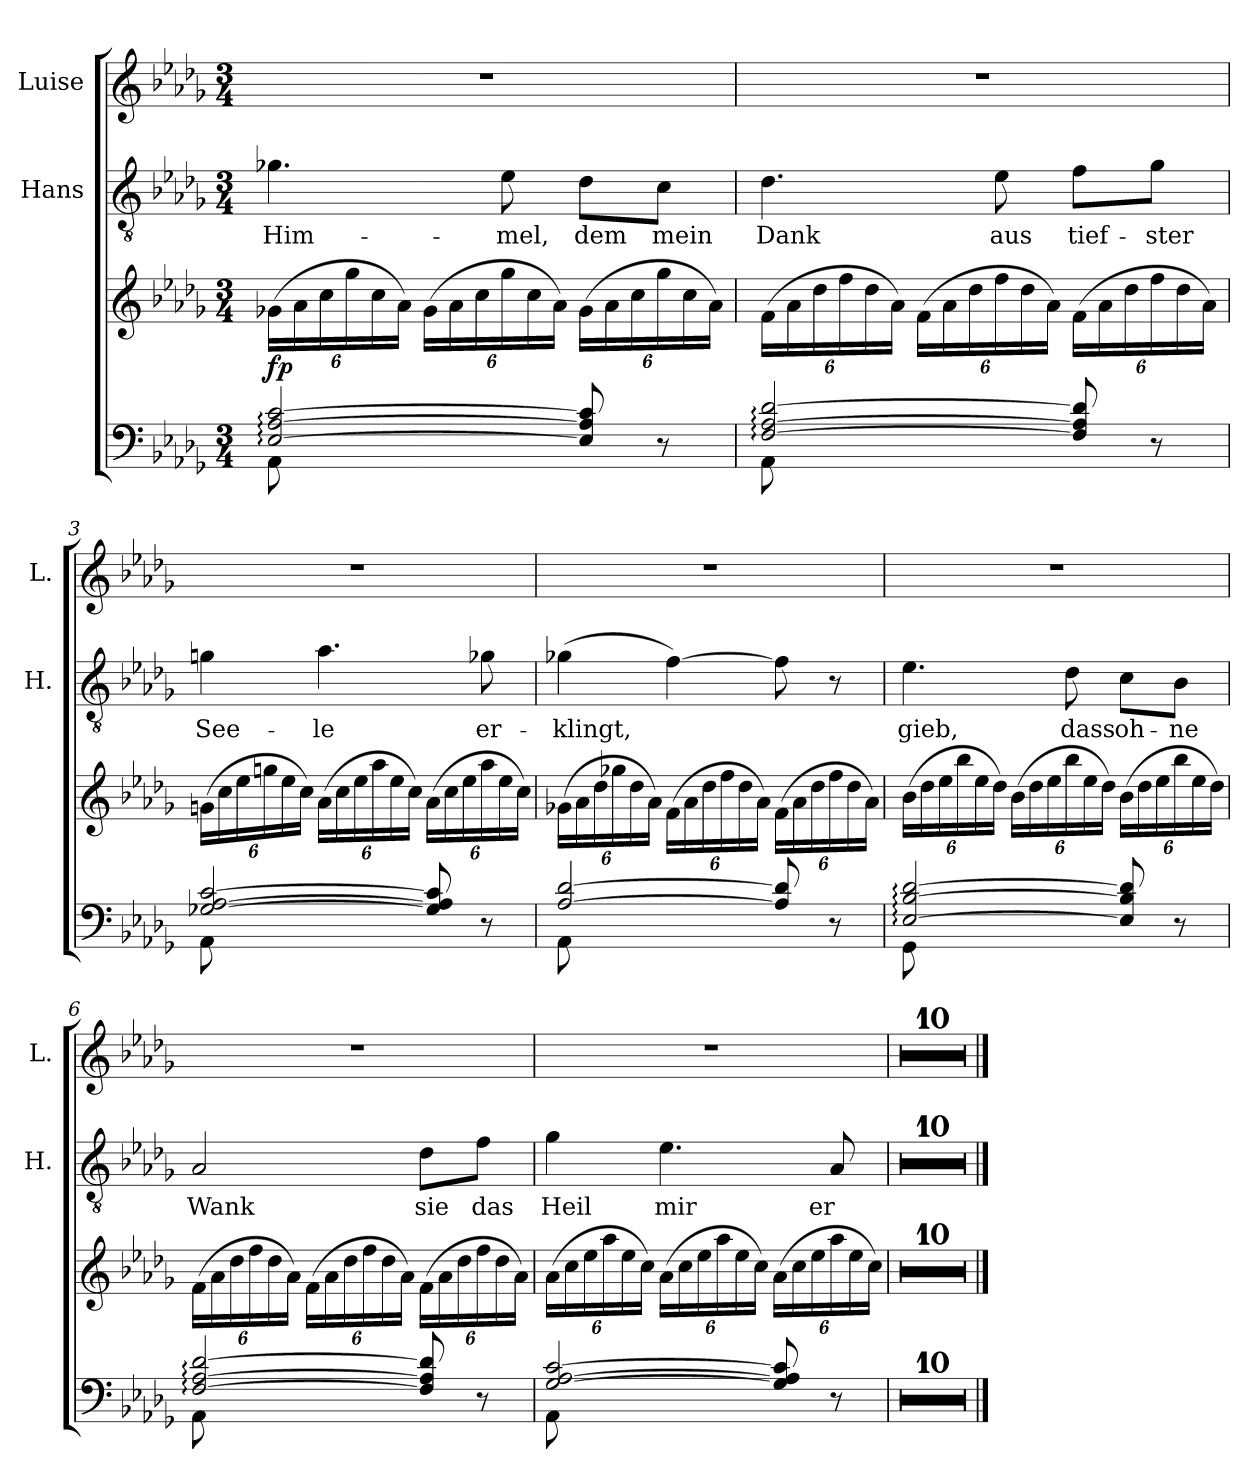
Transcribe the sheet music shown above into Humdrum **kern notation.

**kern	**kern	**dynam	**kern	**text	**kern
*part3	*part3	*part3	*part2	*part2	*part1
*staff4	*staff3	*staff3/4	*staff2	*staff2	*staff1
*	*	*	*I"Hans	*	*I"Luise
*	*	*	*I'H.	*	*I'L.
*clefF4	*clefG2	*	*clefGv2	*	*clefG2
*k[b-e-a-d-g-]	*k[b-e-a-d-g-]	*	*k[b-e-a-d-g-]	*	*k[b-e-a-d-g-]
*M3/4	*M3/4	*	*M3/4	*	*M3/4
=1	=1	=1	=1	=1	=1
*^	*	*	*	*	*
*	*	*Xbrackettup	*	*	*	*
!	!	!	!LO:DY:b	!	!	!
[2E-:/ [2A-:/ [2c:/	8AA-\	(>24g-X\LL	fp	4.g-X\	Him-	2.r
.	.	24a-\	.	.	.	.
.	.	24cc\	.	.	.	.
.	8ryy	24gg-\	.	.	.	.
.	.	24cc\	.	.	.	.
.	.	24a-\JJ)	.	.	.	.
.	2ryy	(>24g-\LL	.	.	.	.
.	.	24a-\	.	.	.	.
.	.	24cc\	.	.	.	.
.	.	24gg-\	.	8e-\	-mel,	.
.	.	24cc\	.	.	.	.
.	.	24a-\JJ)	.	.	.	.
8E-]/ 8A-]/ 8c]/	.	(>24g-\LL	.	8d-\L	dem	.
.	.	24a-\	.	.	.	.
.	.	24cc\	.	.	.	.
8r	.	24gg-\	.	8c\J	mein	.
.	.	24cc\	.	.	.	.
.	.	24a-\JJ)	.	.	.	.
=2	=2	=2	=2	=2	=2	=2
[2F:/ [2A-:/ [2d-:/	8AA-\	(>24f\LL	.	4.d-\	Dank	2.r
.	.	24a-\	.	.	.	.
.	.	24dd-\	.	.	.	.
.	8ryy	24ff\	.	.	.	.
.	.	24dd-\	.	.	.	.
.	.	24a-\JJ)	.	.	.	.
.	2ryy	(>24f\LL	.	.	.	.
.	.	24a-\	.	.	.	.
.	.	24dd-\	.	.	.	.
.	.	24ff\	.	8e-\	aus	.
.	.	24dd-\	.	.	.	.
.	.	24a-\JJ)	.	.	.	.
8F]/ 8A-]/ 8d-]/	.	(>24f\LL	.	8f\L	tief-	.
.	.	24a-\	.	.	.	.
.	.	24dd-\	.	.	.	.
8r	.	24ff\	.	8g-\J	-ster	.
.	.	24dd-\	.	.	.	.
.	.	24a-\JJ)	.	.	.	.
!!LO:LB:g=z
=3	=3	=3	=3	=3	=3	=3
[2G-X/ [2A-/ [2c/	8AA-\	(>24gn\LL	.	4gn\	See-	2.r
.	.	24cc\	.	.	.	.
.	.	24ee-\	.	.	.	.
.	8ryy	24ggn\	.	.	.	.
.	.	24ee-\	.	.	.	.
.	.	24cc\JJ)	.	.	.	.
.	2ryy	(>24a-\LL	.	4.a-\	-le	.
.	.	24cc\	.	.	.	.
.	.	24ee-\	.	.	.	.
.	.	24aa-\	.	.	.	.
.	.	24ee-\	.	.	.	.
.	.	24cc\JJ)	.	.	.	.
8G-]/ 8A-]/ 8c]/	.	(>24a-\LL	.	.	.	.
.	.	24cc\	.	.	.	.
.	.	24ee-\	.	.	.	.
8r	.	24aa-\	.	8g-X\	er-	.
.	.	24ee-\	.	.	.	.
.	.	24cc\JJ)	.	.	.	.
=4	=4	=4	=4	=4	=4	=4
[2A-/ [2d-/	8AA-\	(>24g-X\LL	.	(>4g-X\	-klingt,	2.r
.	.	24a-\	.	.	.	.
.	.	24dd-\	.	.	.	.
.	8ryy	24gg-X\	.	.	.	.
.	.	24dd-\	.	.	.	.
.	.	24a-\JJ)	.	.	.	.
.	2ryy	(>24f\LL	.	[4f\)	.	.
.	.	24a-\	.	.	.	.
.	.	24dd-\	.	.	.	.
.	.	24ff\	.	.	.	.
.	.	24dd-\	.	.	.	.
.	.	24a-\JJ)	.	.	.	.
8A-]/ 8d-]/	.	(>24f\LL	.	8f\]	.	.
.	.	24a-\	.	.	.	.
.	.	24dd-\	.	.	.	.
8r	.	24ff\	.	8r	.	.
.	.	24dd-\	.	.	.	.
.	.	24a-\JJ)	.	.	.	.
!!LO:PB:g=z
=5	=5	=5	=5	=5	=5	=5
[2E-:/ [2B-:/ [2d-:/	8GG-\	(>24b-\LL	.	4.e-\	gieb,	2.r
.	.	24dd-\	.	.	.	.
.	.	24ee-\	.	.	.	.
.	8ryy	24bb-\	.	.	.	.
.	.	24ee-\	.	.	.	.
.	.	24dd-\JJ)	.	.	.	.
.	2ryy	(>24b-\LL	.	.	.	.
.	.	24dd-\	.	.	.	.
.	.	24ee-\	.	.	.	.
.	.	24bb-\	.	8d-\	dass	.
.	.	24ee-\	.	.	.	.
.	.	24dd-\JJ)	.	.	.	.
8E-]/ 8B-]/ 8d-]/	.	(>24b-\LL	.	8c\L	oh-	.
.	.	24dd-\	.	.	.	.
.	.	24ee-\	.	.	.	.
8r	.	24bb-\	.	8B-\J	-ne	.
.	.	24ee-\	.	.	.	.
.	.	24dd-\JJ)	.	.	.	.
=6	=6	=6	=6	=6	=6	=6
[2F:/ [2A-:/ [2d-:/	8AA-\	(>24f\LL	.	2A-/	Wank	2.r
.	.	24a-\	.	.	.	.
.	.	24dd-\	.	.	.	.
.	8ryy	24ff\	.	.	.	.
.	.	24dd-\	.	.	.	.
.	.	24a-\JJ)	.	.	.	.
.	2ryy	(>24f\LL	.	.	.	.
.	.	24a-\	.	.	.	.
.	.	24dd-\	.	.	.	.
.	.	24ff\	.	.	.	.
.	.	24dd-\	.	.	.	.
.	.	24a-\JJ)	.	.	.	.
8F]/ 8A-]/ 8d-]/	.	(>24f\LL	.	8d-\L	sie	.
.	.	24a-\	.	.	.	.
.	.	24dd-\	.	.	.	.
8r	.	24ff\	.	8f\J	das	.
.	.	24dd-\	.	.	.	.
.	.	24a-\JJ)	.	.	.	.
!!LO:LB:g=z
=7	=7	=7	=7	=7	=7	=7
[2G-/ [2A-/ [2c/	8AA-\	(>24a-\LL	.	4g-\	Heil	2.r
.	.	24cc\	.	.	.	.
.	.	24ee-\	.	.	.	.
.	8ryy	24aa-\	.	.	.	.
.	.	24ee-\	.	.	.	.
.	.	24cc\JJ)	.	.	.	.
.	2ryy	(>24a-\LL	.	4.e-\	mir	.
.	.	24cc\	.	.	.	.
.	.	24ee-\	.	.	.	.
.	.	24aa-\	.	.	.	.
.	.	24ee-\	.	.	.	.
.	.	24cc\JJ)	.	.	.	.
8G-]/ 8A-]/ 8c]/	.	(>24a-\LL	.	.	.	.
.	.	24cc\	.	.	.	.
.	.	24ee-\	.	.	.	.
8r	.	24aa-\	.	8A-/	er-	.
.	.	24ee-\	.	.	.	.
.	.	24cc\JJ)	.	.	.	.
*v	*v	*	*	*	*	*
=8	=8	=8	=8	=8	=8
2.ryy	2.ryy	.	2.ryy	.	2.ryy
=9	=9	=9	=9	=9	=9
2.ryy	2.ryy	.	2.ryy	.	2.ryy
=10	=10	=10	=10	=10	=10
2.ryy	2.ryy	.	2.ryy	.	2.ryy
=11	=11	=11	=11	=11	=11
2.ryy	2.ryy	.	2.ryy	.	2.ryy
=12	=12	=12	=12	=12	=12
2.ryy	2.ryy	.	2.ryy	.	2.ryy
=13	=13	=13	=13	=13	=13
2.ryy	2.ryy	.	2.ryy	.	2.ryy
=14	=14	=14	=14	=14	=14
2.ryy	2.ryy	.	2.ryy	.	2.ryy
=15	=15	=15	=15	=15	=15
2.ryy	2.ryy	.	2.ryy	.	2.ryy
=16	=16	=16	=16	=16	=16
2.ryy	2.ryy	.	2.ryy	.	2.ryy
=17	=17	=17	=17	=17	=17
2.ryy	2.ryy	.	2.ryy	.	2.ryy
==	==	==	==	==	==
*-	*-	*-	*-	*-	*-
